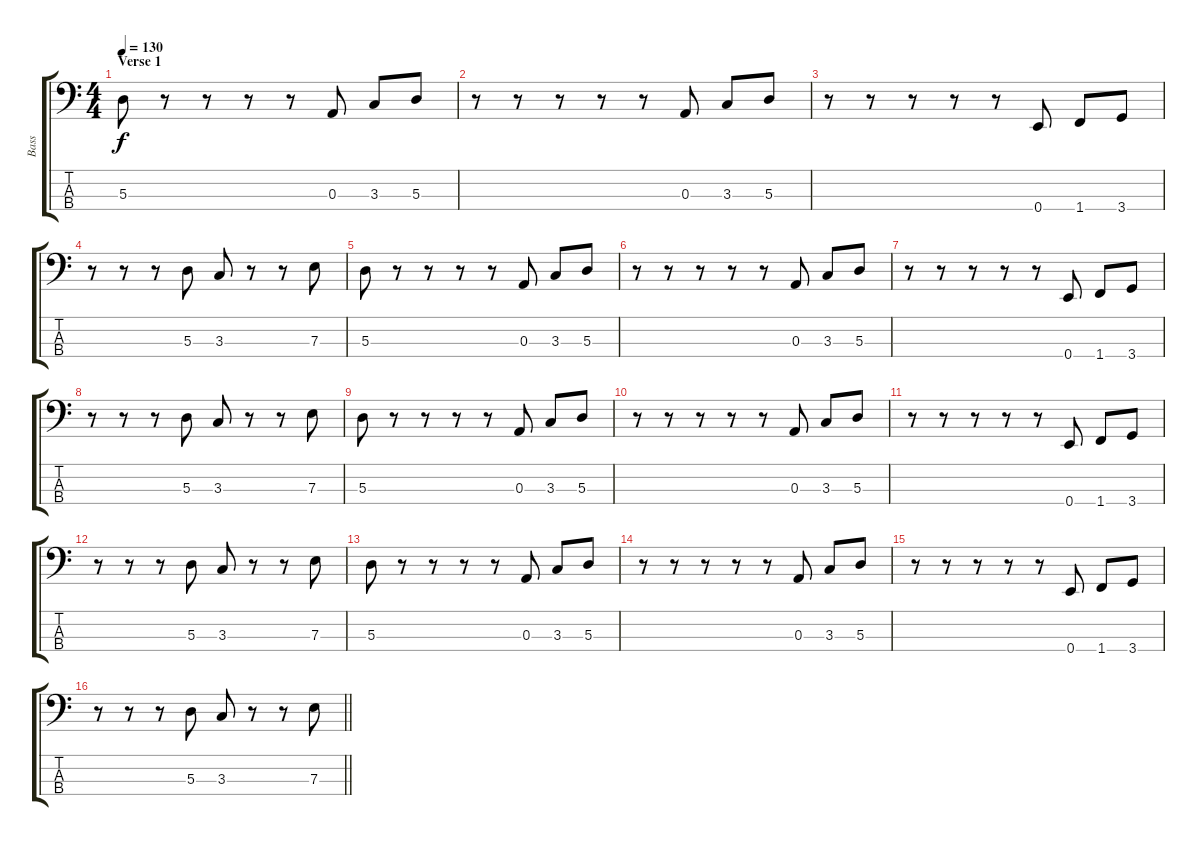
\track ("Bass" "Bass") {instrument electricbassfinger}
\staff {score tabs}
\tuning (G2 D2 A1 E1) {hide}
\ts (4 4)
\section ("" "Verse 1")
\tempo 130
\clef f4
\ks c
5.3.8{dy f} r.8 r.8 r.8 r.8 0.3.8 3.3.8 5.3.8 |
r.8 r.8 r.8 r.8 r.8 0.3.8 3.3.8 5.3.8 |
r.8 r.8 r.8 r.8 r.8 0.4.8 1.4.8 3.4.8 |
r.8 r.8 r.8 5.3.8 3.3.8 r.8 r.8 7.3.8 |
5.3.8 r.8 r.8 r.8 r.8 0.3.8 3.3.8 5.3.8 |
r.8 r.8 r.8 r.8 r.8 0.3.8 3.3.8 5.3.8 |
r.8 r.8 r.8 r.8 r.8 0.4.8 1.4.8 3.4.8 |
r.8 r.8 r.8 5.3.8 3.3.8 r.8 r.8 7.3.8 |
5.3.8 r.8 r.8 r.8 r.8 0.3.8 3.3.8 5.3.8 |
r.8 r.8 r.8 r.8 r.8 0.3.8 3.3.8 5.3.8 |
r.8 r.8 r.8 r.8 r.8 0.4.8 1.4.8 3.4.8 |
r.8 r.8 r.8 5.3.8 3.3.8 r.8 r.8 7.3.8 |
5.3.8 r.8 r.8 r.8 r.8 0.3.8 3.3.8 5.3.8 |
r.8 r.8 r.8 r.8 r.8 0.3.8 3.3.8 5.3.8 |
r.8 r.8 r.8 r.8 r.8 0.4.8 1.4.8 3.4.8 |
\barLineRight lightlight
r.8 r.8 r.8 5.3.8 3.3.8 r.8 r.8 7.3.8
